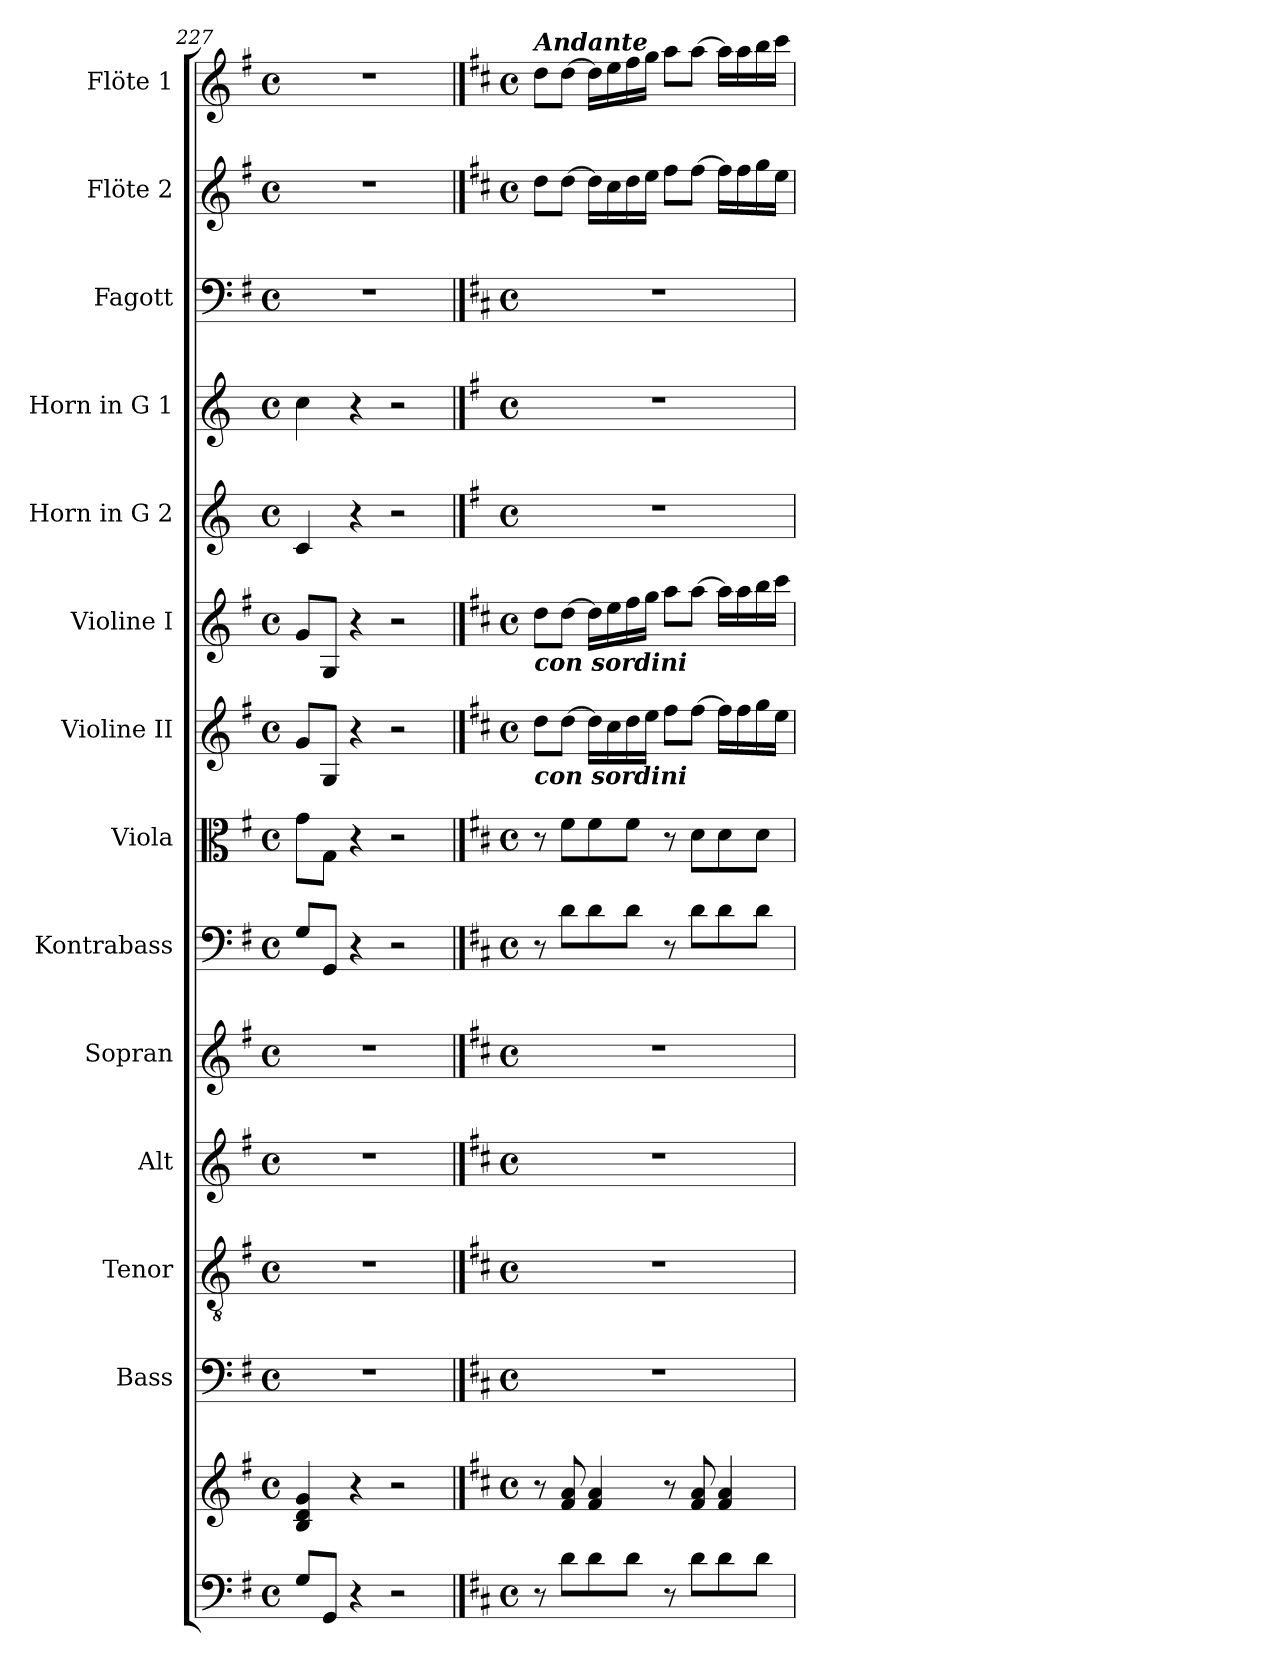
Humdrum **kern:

**kern	**kern	**kern	**kern	**kern	**kern	**kern	**kern	**kern	**kern	**kern	**kern	**kern	**kern	**kern
*part14	*part14	*part13	*part12	*part11	*part10	*part9	*part8	*part7	*part6	*part5	*part4	*part3	*part2	*part1
*staff15	*staff14	*staff13	*staff12	*staff11	*staff10	*staff9	*staff8	*staff7	*staff6	*staff5	*staff4	*staff3	*staff2	*staff1
*	*	*I"Bass	*I"Tenor	*I"Alt	*I"Sopran	*I"Kontrabass	*I"Viola	*I"Violine II	*I"Violine I	*I"Horn in G 2	*I"Horn in G 1	*I"Fagott	*I"Flöte 2	*I"Flöte 1
*	*	*I'B.	*I'T.	*I'A.	*I'S.	*I'Kb.	*I'Vla.	*I'Vl. II	*I'Vl. I	*	*	*I'Fg.	*I'Fl. 2	*I'Fl. 1
*clefF4	*clefG2	*clefF4	*clefGv2	*clefG2	*clefG2	*clefF4	*clefC3	*clefG2	*clefG2	*clefG2	*clefG2	*clefF4	*clefG2	*clefG2
*	*	*	*	*	*	*ITrd7c12	*	*	*	*ITrd3c5	*ITrd3c5	*	*	*
*k[f#]	*k[f#]	*k[f#]	*k[f#]	*k[f#]	*k[f#]	*k[f#]	*k[f#]	*k[f#]	*k[f#]	*k[f#]	*k[f#]	*k[f#]	*k[f#]	*k[f#]
*G:	*G:	*G:	*G:	*G:	*G:	*G:	*G:	*G:	*G:	*G:	*G:	*G:	*G:	*G:
*M4/4	*M4/4	*M4/4	*M4/4	*M4/4	*M4/4	*M4/4	*M4/4	*M4/4	*M4/4	*M4/4	*M4/4	*M4/4	*M4/4	*M4/4
*met(c)	*met(c)	*met(c)	*met(c)	*met(c)	*met(c)	*met(c)	*met(c)	*met(c)	*met(c)	*met(c)	*met(c)	*met(c)	*met(c)	*met(c)
=227	=227	=227	=227	=227	=227	=227	=227	=227	=227	=227	=227	=227	=227	=227
8G/L	4B/ 4d/ 4g/	1r	1r	1r	1r	8GG/L	8g\L	8g/L	8g/L	4G/	4g\	1r	1r	1r
8GG/J	.	.	.	.	.	8GGG/J	8G\J	8G/J	8G/J	.	.	.	.	.
4r	4r	.	.	.	.	4r	4r	4r	4r	4r	4r	.	.	.
2r	2r	.	.	.	.	2r	2r	2r	2r	2r	2r	.	.	.
!!LO:PB:g=z
==228	==228	==228	==228	==228	==228	==228	==228	==228	==228	==228	==228	==228	==228	==228
*k[f#c#]	*k[f#c#]	*k[f#c#]	*k[f#c#]	*k[f#c#]	*k[f#c#]	*k[f#c#]	*k[f#c#]	*k[f#c#]	*k[f#c#]	*k[f#c#]	*k[f#c#]	*k[f#c#]	*k[f#c#]	*k[f#c#]
*D:	*D:	*D:	*D:	*D:	*D:	*D:	*D:	*D:	*D:	*D:	*D:	*D:	*D:	*D:
*M4/4	*M4/4	*M4/4	*M4/4	*M4/4	*M4/4	*M4/4	*M4/4	*M4/4	*M4/4	*M4/4	*M4/4	*M4/4	*M4/4	*M4/4
*met(c)	*met(c)	*met(c)	*met(c)	*met(c)	*met(c)	*met(c)	*met(c)	*met(c)	*met(c)	*met(c)	*met(c)	*met(c)	*met(c)	*met(c)
!	!	!	!	!	!	!	!	!	!	!	!	!	!	!LO:TX:a:Bi:t=Andante
!	!	!	!	!	!	!	!	!	!LO:TX:b:Bi:t=con sordini	!	!	!	!	!
!	!	!	!	!	!	!	!	!LO:TX:b:Bi:t=con sordini	!	!	!	!	!	!
8r	8r	1r	1r	1r	1r	8r	8r	8dd\L	8dd\L	1r	1r	1r	8dd\L	8dd\L
8d\L	8f#/ 8a/	.	.	.	.	8D\L	8f#\L	[8dd\J	[8dd\J	.	.	.	[8dd\J	[8dd\J
8d\	4f#/ 4a/	.	.	.	.	8D\	8f#\	16dd\LL]	16dd\LL]	.	.	.	16dd\LL]	16dd\LL]
.	.	.	.	.	.	.	.	16cc#\	16ee\	.	.	.	16cc#\	16ee\
8d\J	.	.	.	.	.	8D\J	8f#\J	16dd\	16ff#\	.	.	.	16dd\	16ff#\
.	.	.	.	.	.	.	.	16ee\JJ	16gg\JJ	.	.	.	16ee\JJ	16gg\JJ
8r	8r	.	.	.	.	8r	8r	8ff#\L	8aa\L	.	.	.	8ff#\L	8aa\L
8d\L	8f#/ 8a/	.	.	.	.	8D\L	8d\L	[8ff#\J	[8aa\J	.	.	.	[8ff#\J	[8aa\J
8d\	4f#/ 4a/	.	.	.	.	8D\	8d\	16ff#\LL]	16aa\LL]	.	.	.	16ff#\LL]	16aa\LL]
.	.	.	.	.	.	.	.	16ff#\	16aa\	.	.	.	16ff#\	16aa\
8d\J	.	.	.	.	.	8D\J	8d\J	16gg\	16bb\	.	.	.	16gg\	16bb\
.	.	.	.	.	.	.	.	16ee\JJ	16ccc#\JJ	.	.	.	16ee\JJ	16ccc#\JJ
=	=	=	=	=	=	=	=	=	=	=	=	=	=	=
*-	*-	*-	*-	*-	*-	*-	*-	*-	*-	*-	*-	*-	*-	*-
